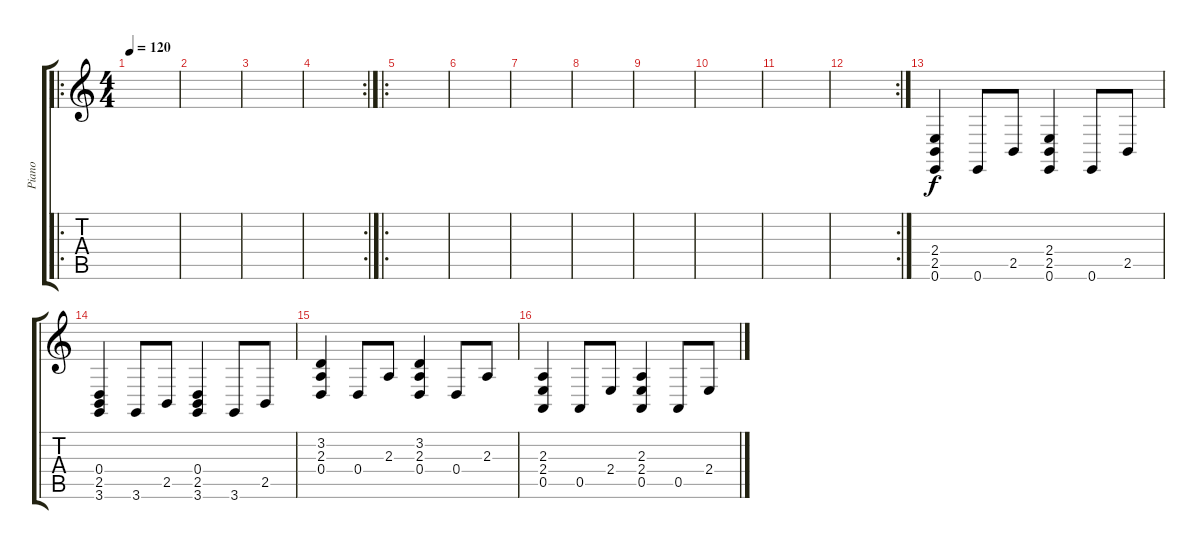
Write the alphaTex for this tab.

\track ("Piano" "Piano") {instrument honkytonkpiano}
\staff {score tabs}
\tuning (E4 B3 G3 D3 A2 E2) {hide}
\ro
\ts (4 4)
\tempo 120
\clef g2
\ks c
|
|
|
\rc 2
|
\ro
|
|
|
|
|
|
|
\rc 2
|
(2.4 2.5 0.6).4 0.6.8 2.5.8 (2.4 2.5 0.6).4 0.6.8 2.5.8 |
(0.4 2.5 3.6).4 3.6.8 2.5.8 (0.4 2.5 3.6).4 3.6.8 2.5.8 |
(3.2 2.3 0.4).4 0.4.8 2.3.8 (3.2 2.3 0.4).4 0.4.8 2.3.8 |
(2.3 2.4 0.5).4 0.5.8 2.4.8 (2.3 2.4 0.5).4 0.5.8 2.4.8
